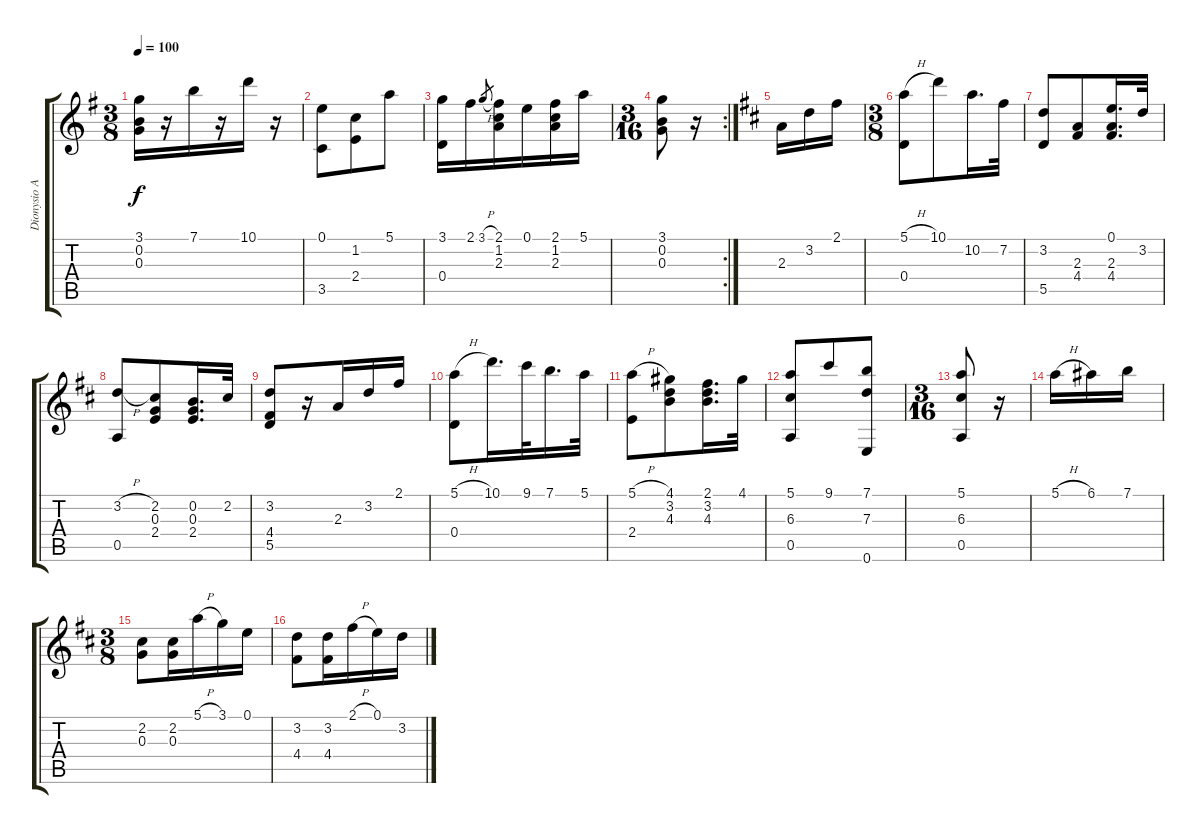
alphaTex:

\track ("Dionysio Aguado" "Dionysio A") {instrument acousticguitarnylon}
\staff {score tabs}
\tuning (E4 B3 G3 D3 A2 E2) {hide}
\ts (3 8)
\tempo 100
\clef g2
\ks g
(3.1 0.2 0.3).16{dy f} r.16 7.1.16 r.16 10.1.16 r.16 |
(0.1 3.5).8 (1.2 2.4).8 5.1.8 |
(3.1 0.4).16 2.1.16 3.1{h}.8{gr} (2.1 1.2 2.3).16 0.1.16 (2.1 1.2 2.3).16 5.1.16 |
\rc 2
\ts (3 16)
(3.1 0.2 0.3).8 r.16 |
\ks d
2.3.16 3.2.16 2.1.16 |
\ts (3 8)
(5.1{h} 0.4).8 10.1.8 10.2.16{d} 7.2.32 |
(3.2 5.5).8 (2.3 4.4).8 (0.1 2.3 4.4).16{d} 3.2.32 |
(3.2{h} 0.5).8 (2.2 0.3 2.4).8 (0.2 0.3 2.4).16{d} 2.2.32 |
(3.2 4.4 5.5).8 r.16 2.3.16 3.2.16 2.1.16 |
(5.1{h} 0.4).8 10.1.16{d} 9.1.32 7.1.16{d} 5.1.32 |
(5.1{h} 2.4).8 (4.1 3.2 4.3).8 (2.1 3.2 4.3).16{d} 4.1.32 |
(5.1 6.3 0.5).8 9.1.8 (7.1 7.3 0.6).8 |
\ts (3 16)
(5.1 6.3 0.5).8 r.16 |
5.1{h}.16 6.1.16 7.1.16 |
\ts (3 8)
(2.2 0.3).8 (2.2 0.3).16 5.1{h}.16 3.1.16 0.1.16 |
(3.2 4.4).8 (3.2 4.4).16 2.1{h}.16 0.1.16 3.2.16
